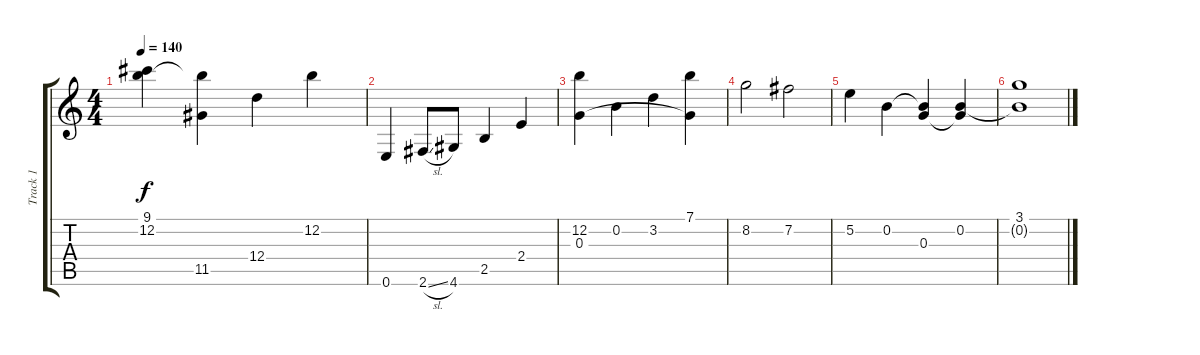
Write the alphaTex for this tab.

\track ("Track 1" "Track 1") {instrument acousticguitarsteel}
\staff {score tabs}
\tuning (E4 B3 G3 D3 A2 E2) {hide}
\ts (4 4)
\tempo 140
\clef g2
\ks c
(9.1{t} 12.2).4{dy f} (12.2{t} 11.5).4 12.4.4 12.2.4 |
0.6.4 2.6{sl}.8 4.6.8 2.5.4 2.4.4 |
(12.2 0.3).4 0.2.4 3.2.4 (7.1 0.3{t}).4 |
8.2.2 7.2.2 |
5.2.4 0.2.4 (0.2{t} 0.3).4 (0.2 0.3{t}).4 |
(3.1 0.2{t}).1
